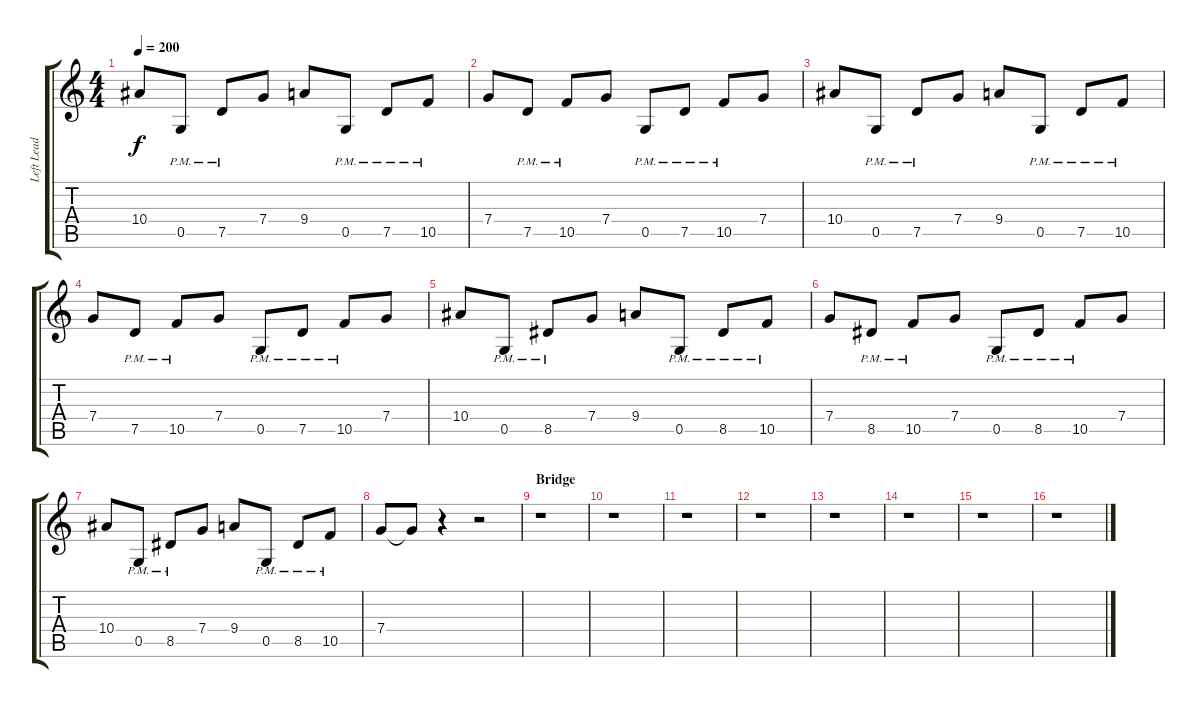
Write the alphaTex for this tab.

\track ("Left Lead Gtr" "Left Lead ") {instrument overdrivenguitar}
\staff {score tabs}
\tuning (D4 A3 F3 C3 G2 D2) {hide}
\ts (4 4)
\tempo 200
\clef g2
\ks c
10.4.8{dy f} 0.5{pm}.8 7.5{pm}.8 7.4.8 9.4.8 0.5{pm}.8 7.5{pm}.8 10.5{pm}.8 |
7.4.8 7.5{pm}.8 10.5{pm}.8 7.4.8 0.5{pm}.8 7.5{pm}.8 10.5{pm}.8 7.4.8 |
10.4.8 0.5{pm}.8 7.5{pm}.8 7.4.8 9.4.8 0.5{pm}.8 7.5{pm}.8 10.5{pm}.8 |
7.4.8 7.5{pm}.8 10.5{pm}.8 7.4.8 0.5{pm}.8 7.5{pm}.8 10.5{pm}.8 7.4.8 |
10.4.8 0.5{pm}.8 8.5{pm}.8 7.4.8 9.4.8 0.5{pm}.8 8.5{pm}.8 10.5{pm}.8 |
7.4.8 8.5{pm}.8 10.5{pm}.8 7.4.8 0.5{pm}.8 8.5{pm}.8 10.5{pm}.8 7.4.8 |
10.4.8 0.5{pm}.8 8.5{pm}.8 7.4.8 9.4.8 0.5{pm}.8 8.5{pm}.8 10.5{pm}.8 |
7.4.8 7.4{t}.8 r.4 r.2 |
\section ("" "Bridge")
r.1 |
r.1 |
r.1 |
r.1 |
r.1 |
r.1 |
r.1 |
r.1
